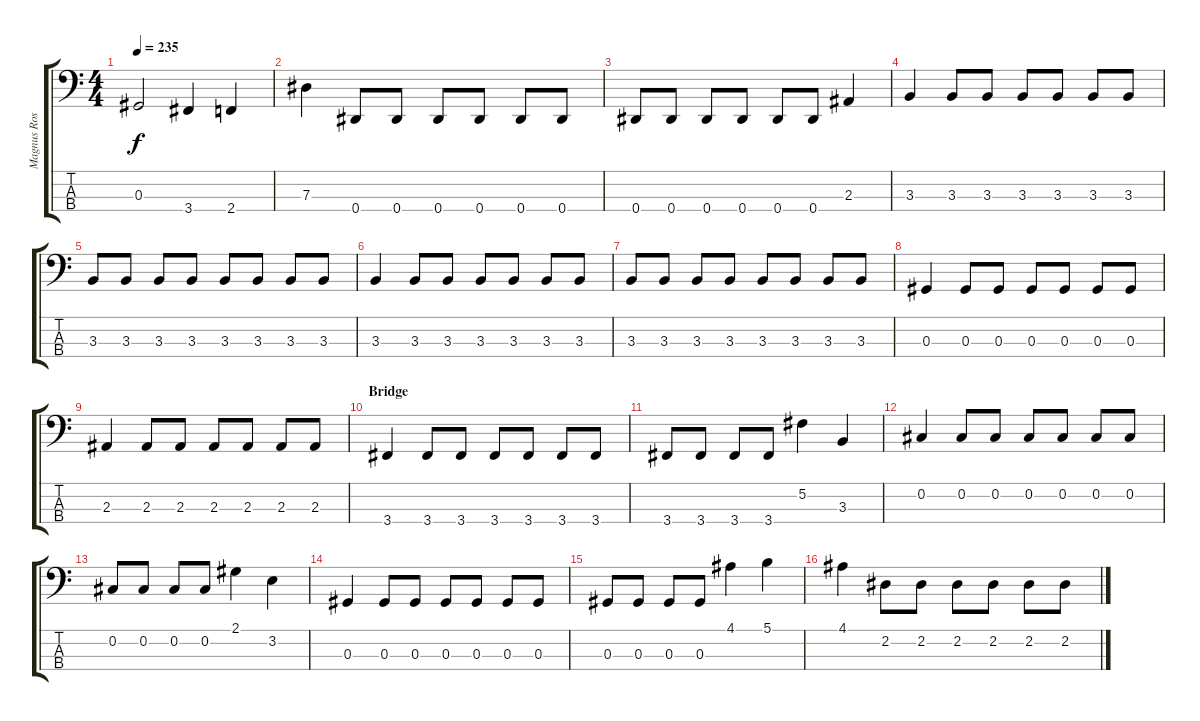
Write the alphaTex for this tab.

\track ("Magnus Rossen" "Magnus Ros") {instrument electricbassfinger}
\staff {score tabs}
\tuning (Gb2 Db2 Ab1 Eb1) {hide}
\ts (4 4)
\tempo 235
\clef f4
\ks c
0.3.2{dy f} 3.4.4 2.4.4 |
7.3.4 0.4.8 0.4.8 0.4.8 0.4.8 0.4.8 0.4.8 |
0.4.8 0.4.8 0.4.8 0.4.8 0.4.8 0.4.8 2.3.4 |
3.3.4 3.3.8 3.3.8 3.3.8 3.3.8 3.3.8 3.3.8 |
3.3.8 3.3.8 3.3.8 3.3.8 3.3.8 3.3.8 3.3.8 3.3.8 |
3.3.4 3.3.8 3.3.8 3.3.8 3.3.8 3.3.8 3.3.8 |
3.3.8 3.3.8 3.3.8 3.3.8 3.3.8 3.3.8 3.3.8 3.3.8 |
0.3.4 0.3.8 0.3.8 0.3.8 0.3.8 0.3.8 0.3.8 |
2.3.4 2.3.8 2.3.8 2.3.8 2.3.8 2.3.8 2.3.8 |
\section ("" "Bridge")
3.4.4 3.4.8 3.4.8 3.4.8 3.4.8 3.4.8 3.4.8 |
3.4.8 3.4.8 3.4.8 3.4.8 5.2.4 3.3.4 |
0.2.4 0.2.8 0.2.8 0.2.8 0.2.8 0.2.8 0.2.8 |
0.2.8 0.2.8 0.2.8 0.2.8 2.1.4 3.2.4 |
0.3.4 0.3.8 0.3.8 0.3.8 0.3.8 0.3.8 0.3.8 |
0.3.8 0.3.8 0.3.8 0.3.8 4.1.4 5.1.4 |
4.1.4 2.2.8 2.2.8 2.2.8 2.2.8 2.2.8 2.2.8
